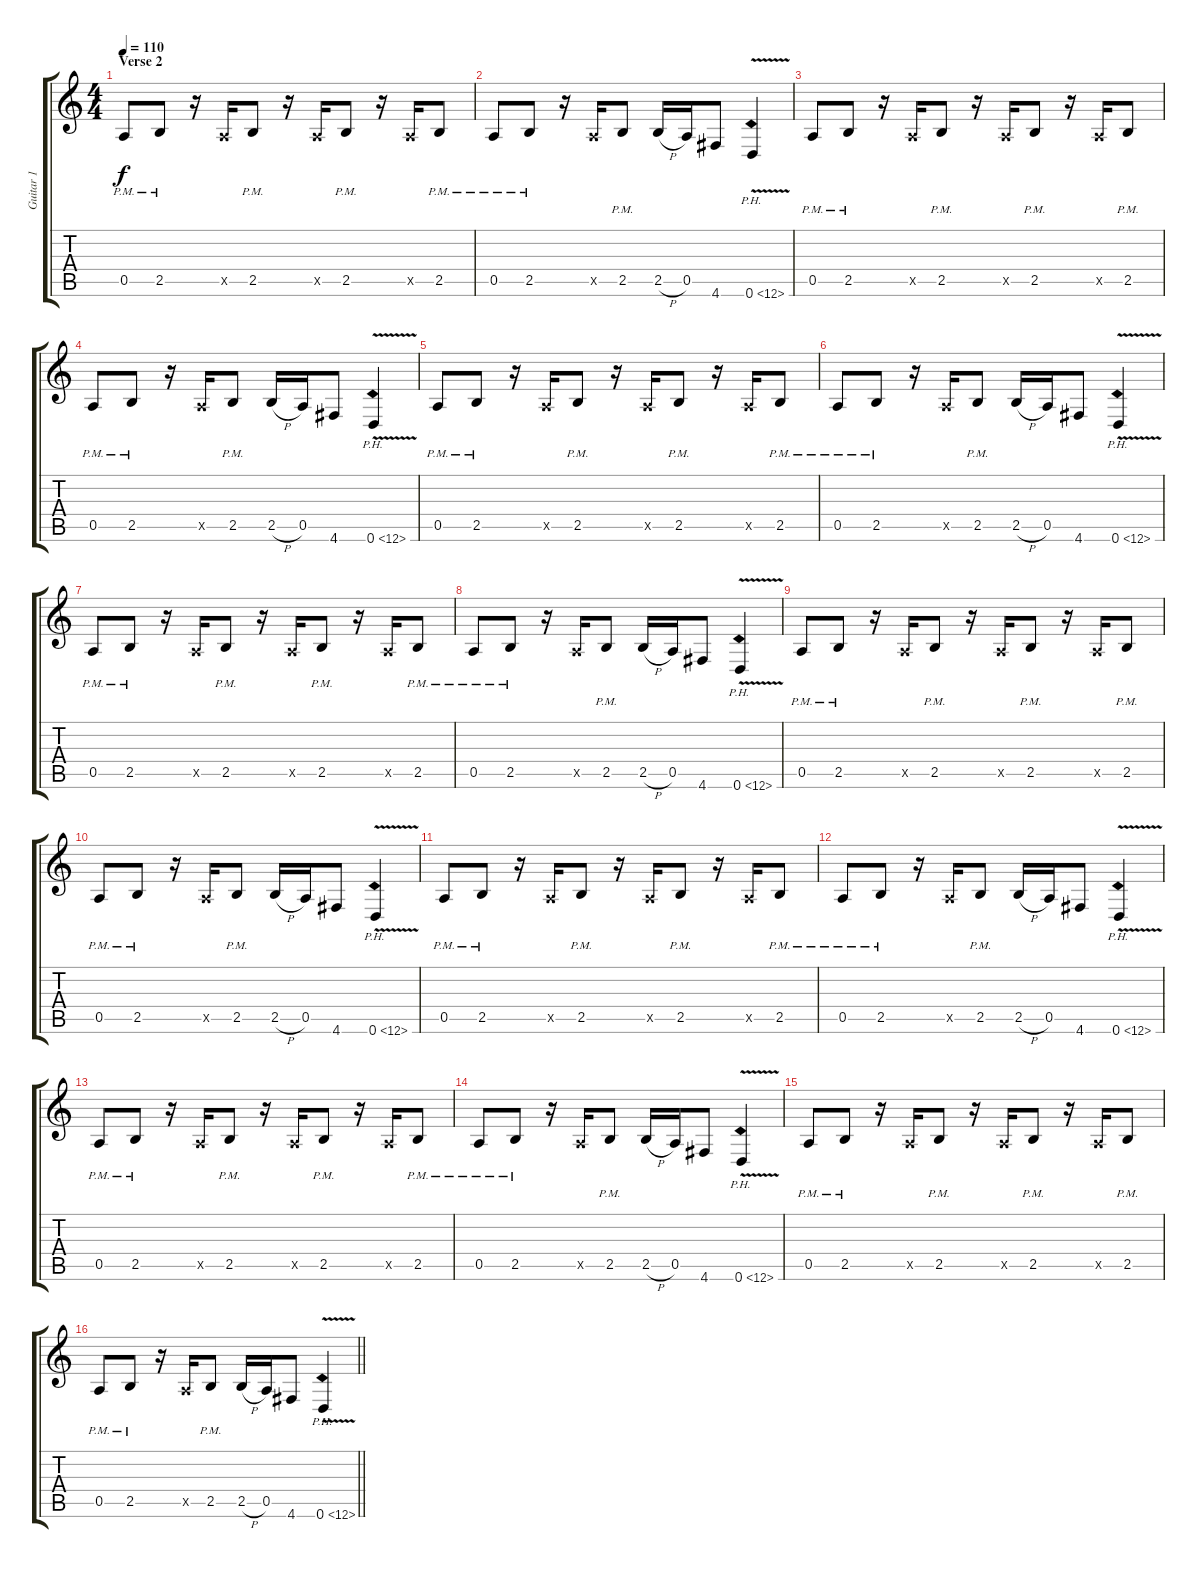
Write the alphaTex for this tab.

\track ("Guitar 1" "Guitar 1") {instrument distortionguitar}
\staff {score tabs}
\tuning (E4 B3 G3 D3 A2 D2) {hide}
\ts (4 4)
\section ("" "Verse 2")
\tempo 110
\clef g2
\ks c
0.5{pm}.8{dy f} 2.5{pm}.8 r.16 0.5{x}.16 2.5{pm}.8 r.16 0.5{x}.16 2.5{pm}.8 r.16 0.5{x}.16 2.5{pm}.8 |
0.5{pm}.8 2.5{pm}.8 r.16 0.5{x}.16 2.5{pm}.8 2.5{h}.16 0.5.16 4.6.8 0.6{ph 12 v}.4 |
0.5{pm}.8 2.5{pm}.8 r.16 0.5{x}.16 2.5{pm}.8 r.16 0.5{x}.16 2.5{pm}.8 r.16 0.5{x}.16 2.5{pm}.8 |
0.5{pm}.8 2.5{pm}.8 r.16 0.5{x}.16 2.5{pm}.8 2.5{h}.16 0.5.16 4.6.8 0.6{ph 12 v}.4 |
0.5{pm}.8 2.5{pm}.8 r.16 0.5{x}.16 2.5{pm}.8 r.16 0.5{x}.16 2.5{pm}.8 r.16 0.5{x}.16 2.5{pm}.8 |
0.5{pm}.8 2.5{pm}.8 r.16 0.5{x}.16 2.5{pm}.8 2.5{h}.16 0.5.16 4.6.8 0.6{ph 12 v}.4 |
0.5{pm}.8 2.5{pm}.8 r.16 0.5{x}.16 2.5{pm}.8 r.16 0.5{x}.16 2.5{pm}.8 r.16 0.5{x}.16 2.5{pm}.8 |
0.5{pm}.8 2.5{pm}.8 r.16 0.5{x}.16 2.5{pm}.8 2.5{h}.16 0.5.16 4.6.8 0.6{ph 12 v}.4 |
0.5{pm}.8 2.5{pm}.8 r.16 0.5{x}.16 2.5{pm}.8 r.16 0.5{x}.16 2.5{pm}.8 r.16 0.5{x}.16 2.5{pm}.8 |
0.5{pm}.8 2.5{pm}.8 r.16 0.5{x}.16 2.5{pm}.8 2.5{h}.16 0.5.16 4.6.8 0.6{ph 12 v}.4 |
0.5{pm}.8 2.5{pm}.8 r.16 0.5{x}.16 2.5{pm}.8 r.16 0.5{x}.16 2.5{pm}.8 r.16 0.5{x}.16 2.5{pm}.8 |
0.5{pm}.8 2.5{pm}.8 r.16 0.5{x}.16 2.5{pm}.8 2.5{h}.16 0.5.16 4.6.8 0.6{ph 12 v}.4 |
0.5{pm}.8 2.5{pm}.8 r.16 0.5{x}.16 2.5{pm}.8 r.16 0.5{x}.16 2.5{pm}.8 r.16 0.5{x}.16 2.5{pm}.8 |
0.5{pm}.8 2.5{pm}.8 r.16 0.5{x}.16 2.5{pm}.8 2.5{h}.16 0.5.16 4.6.8 0.6{ph 12 v}.4 |
0.5{pm}.8 2.5{pm}.8 r.16 0.5{x}.16 2.5{pm}.8 r.16 0.5{x}.16 2.5{pm}.8 r.16 0.5{x}.16 2.5{pm}.8 |
\barLineRight lightlight
0.5{pm}.8 2.5{pm}.8 r.16 0.5{x}.16 2.5{pm}.8 2.5{h}.16 0.5.16 4.6.8 0.6{ph 12 v}.4
